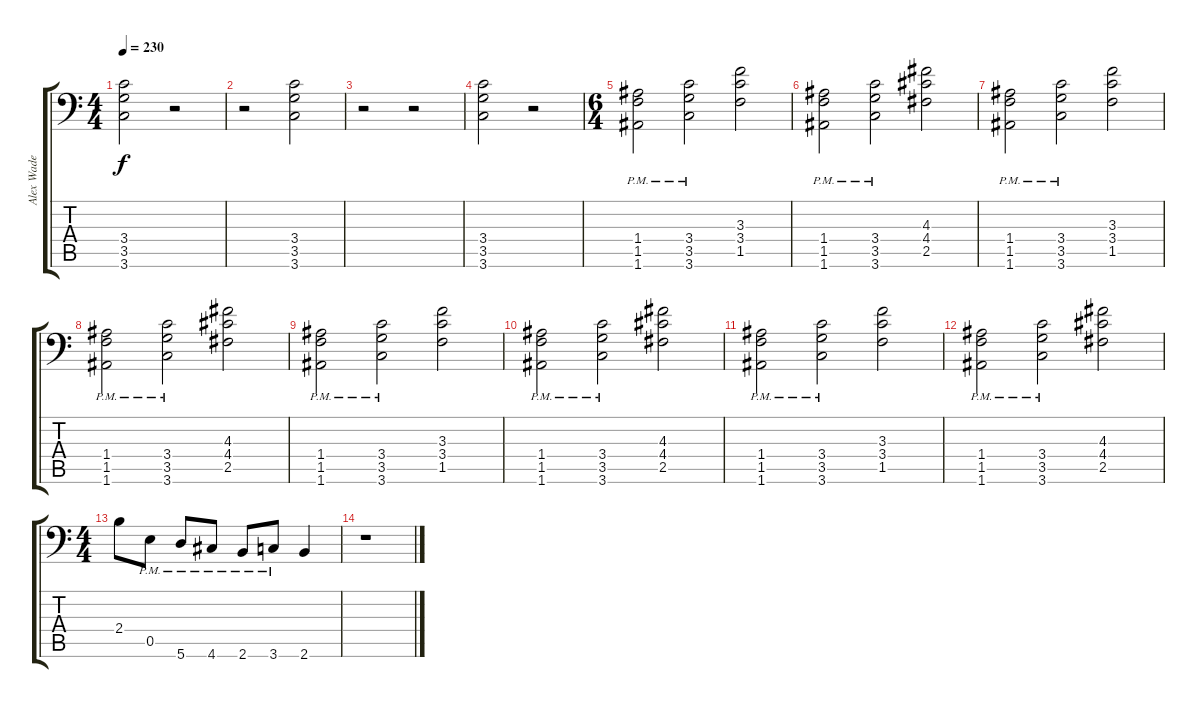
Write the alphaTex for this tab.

\track ("Alex Wade" "Alex Wade") {instrument overdrivenguitar}
\staff {score tabs}
\tuning (B3 Gb3 D3 A2 E2 A1) {hide}
\ts (4 4)
\tempo 230
\clef f4
\ks c
(3.4 3.5 3.6).2{dy f} r.2 |
r.2 (3.4 3.5 3.6).2 |
r.2 r.2 |
(3.4 3.5 3.6).2 r.2 |
\ts (6 4)
(1.4{pm} 1.5{pm} 1.6{pm}).2 (3.4{pm} 3.5{pm} 3.6{pm}).2 (3.3 3.4 1.5).2 |
(1.4{pm} 1.5{pm} 1.6{pm}).2 (3.4{pm} 3.5{pm} 3.6{pm}).2 (4.3 4.4 2.5).2 |
(1.4{pm} 1.5{pm} 1.6{pm}).2 (3.4{pm} 3.5{pm} 3.6{pm}).2 (3.3 3.4 1.5).2 |
(1.4{pm} 1.5{pm} 1.6{pm}).2 (3.4{pm} 3.5{pm} 3.6{pm}).2 (4.3 4.4 2.5).2 |
(1.4{pm} 1.5{pm} 1.6{pm}).2 (3.4{pm} 3.5{pm} 3.6{pm}).2 (3.3 3.4 1.5).2 |
(1.4{pm} 1.5{pm} 1.6{pm}).2 (3.4{pm} 3.5{pm} 3.6{pm}).2 (4.3 4.4 2.5).2 |
(1.4{pm} 1.5{pm} 1.6{pm}).2 (3.4{pm} 3.5{pm} 3.6{pm}).2 (3.3 3.4 1.5).2 |
(1.4{pm} 1.5{pm} 1.6{pm}).2 (3.4{pm} 3.5{pm} 3.6{pm}).2 (4.3 4.4 2.5).2 |
\ts (4 4)
2.4.8 0.5{pm}.8 5.6{pm}.8 4.6{pm}.8 2.6{pm}.8 3.6{pm}.8 2.6.4 |
r.1
